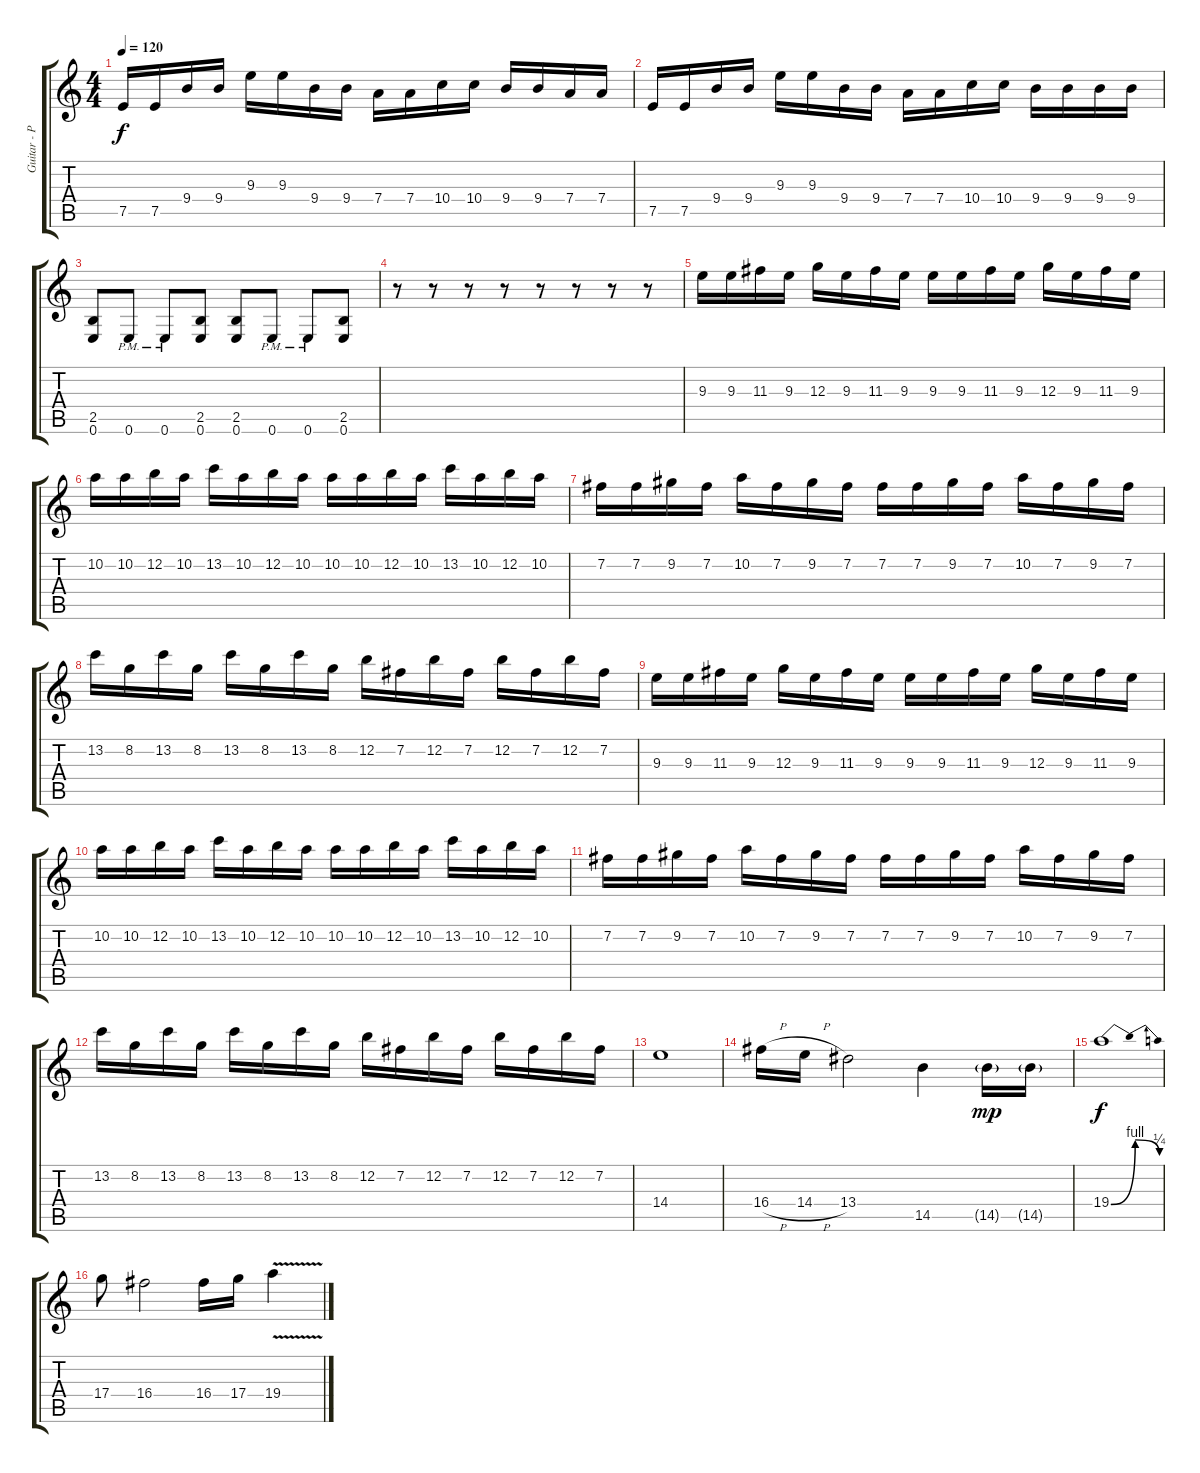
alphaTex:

\track ("Guitar - Peter" "Guitar - P") {instrument distortionguitar}
\staff {score tabs}
\tuning (E4 B3 G3 D3 A2 E2) {hide}
\ts (4 4)
\tempo 120
\clef g2
\ks c
7.5.16{dy f} 7.5.16 9.4.16 9.4.16 9.3.16 9.3.16 9.4.16 9.4.16 7.4.16 7.4.16 10.4.16 10.4.16 9.4.16 9.4.16 7.4.16 7.4.16 |
7.5.16 7.5.16 9.4.16 9.4.16 9.3.16 9.3.16 9.4.16 9.4.16 7.4.16 7.4.16 10.4.16 10.4.16 9.4.16 9.4.16 9.4.16 9.4.16 |
(2.5 0.6).8 0.6{pm}.8 0.6{pm}.8 (2.5 0.6).8 (2.5 0.6).8 0.6{pm}.8 0.6{pm}.8 (2.5 0.6).8 |
r.8 r.8 r.8 r.8 r.8 r.8 r.8 r.8 |
9.3.16 9.3.16 11.3.16 9.3.16 12.3.16 9.3.16 11.3.16 9.3.16 9.3.16 9.3.16 11.3.16 9.3.16 12.3.16 9.3.16 11.3.16 9.3.16 |
10.2.16 10.2.16 12.2.16 10.2.16 13.2.16 10.2.16 12.2.16 10.2.16 10.2.16 10.2.16 12.2.16 10.2.16 13.2.16 10.2.16 12.2.16 10.2.16 |
7.2.16 7.2.16 9.2.16 7.2.16 10.2.16 7.2.16 9.2.16 7.2.16 7.2.16 7.2.16 9.2.16 7.2.16 10.2.16 7.2.16 9.2.16 7.2.16 |
13.2.16 8.2.16 13.2.16 8.2.16 13.2.16 8.2.16 13.2.16 8.2.16 12.2.16 7.2.16 12.2.16 7.2.16 12.2.16 7.2.16 12.2.16 7.2.16 |
9.3.16 9.3.16 11.3.16 9.3.16 12.3.16 9.3.16 11.3.16 9.3.16 9.3.16 9.3.16 11.3.16 9.3.16 12.3.16 9.3.16 11.3.16 9.3.16 |
10.2.16 10.2.16 12.2.16 10.2.16 13.2.16 10.2.16 12.2.16 10.2.16 10.2.16 10.2.16 12.2.16 10.2.16 13.2.16 10.2.16 12.2.16 10.2.16 |
7.2.16 7.2.16 9.2.16 7.2.16 10.2.16 7.2.16 9.2.16 7.2.16 7.2.16 7.2.16 9.2.16 7.2.16 10.2.16 7.2.16 9.2.16 7.2.16 |
13.2.16 8.2.16 13.2.16 8.2.16 13.2.16 8.2.16 13.2.16 8.2.16 12.2.16 7.2.16 12.2.16 7.2.16 12.2.16 7.2.16 12.2.16 7.2.16 |
14.4.1 |
16.4{h}.16 14.4{h}.16 13.4.2 14.5.4 14.5{g}.16{dy mp} 14.5{g}.16 |
19.4{be (bendrelease 0 0 14 4 40 4 60 1)}.1{dy f} |
17.4.8 16.4.2 16.4.16 17.4.16 19.4{v}.4
